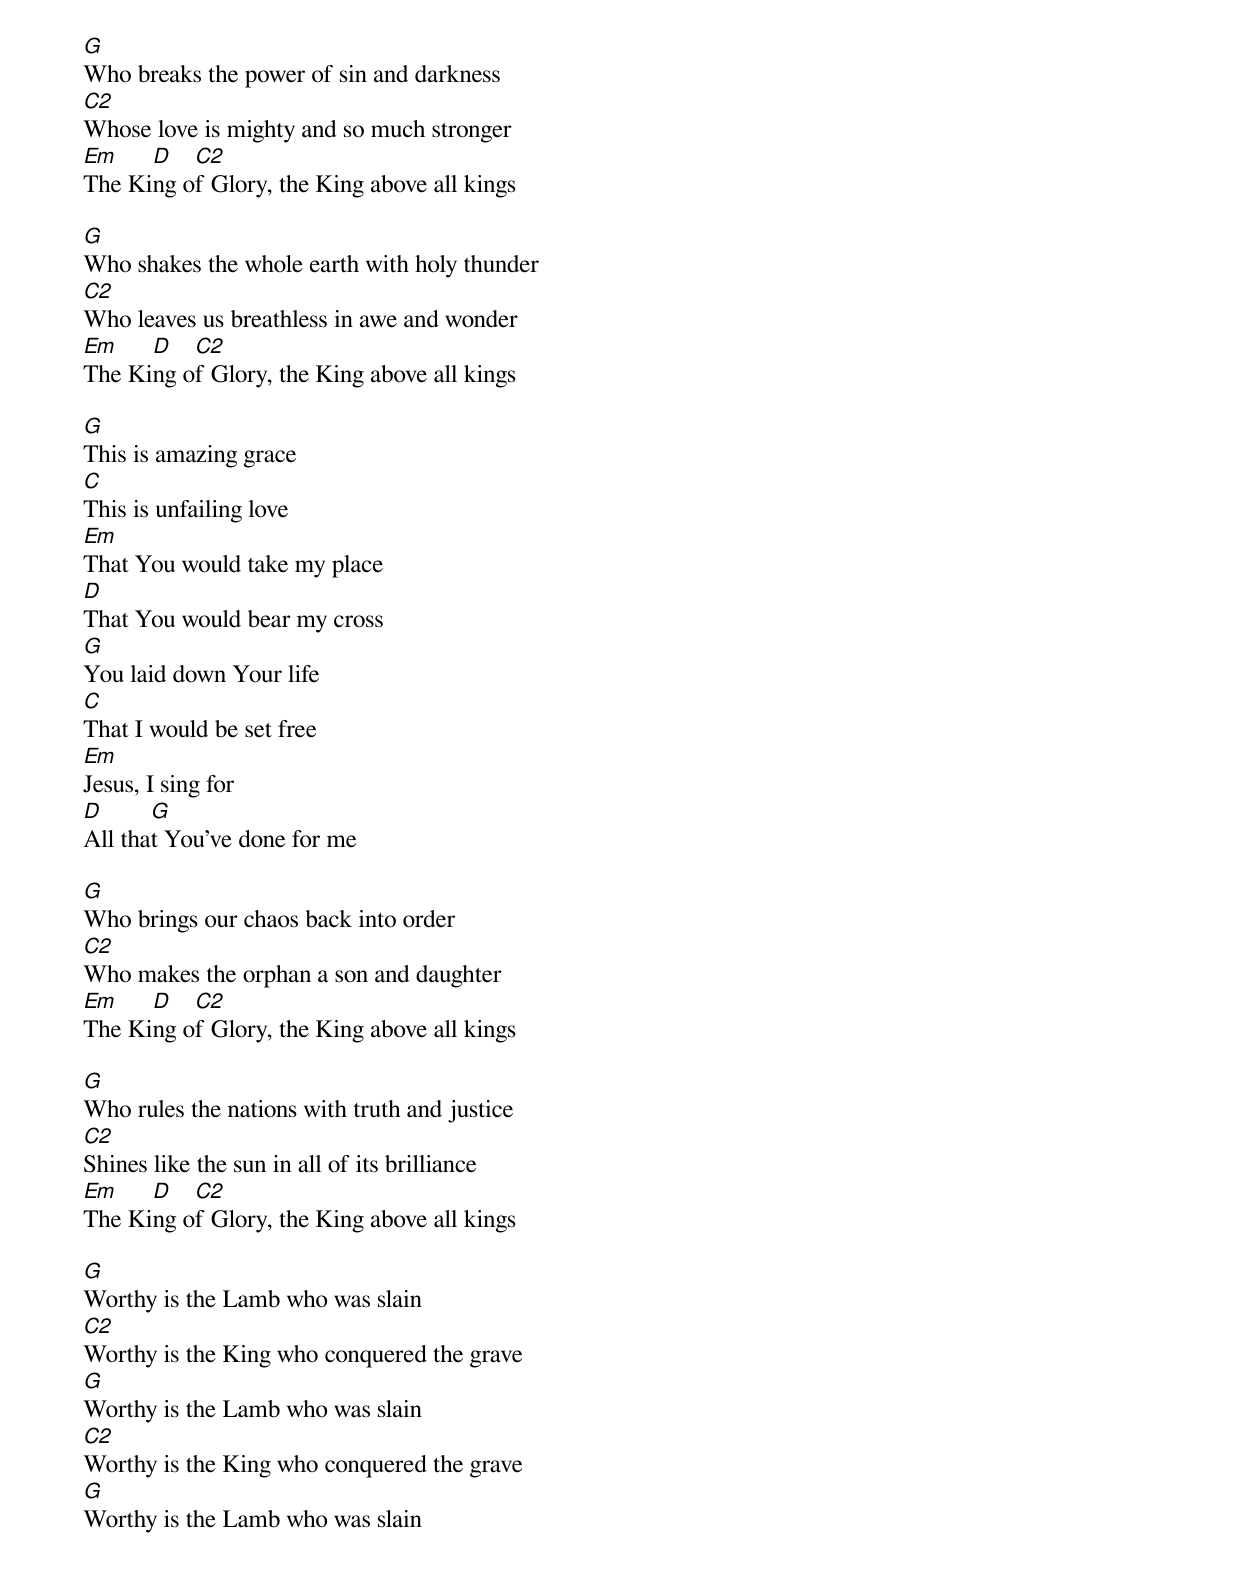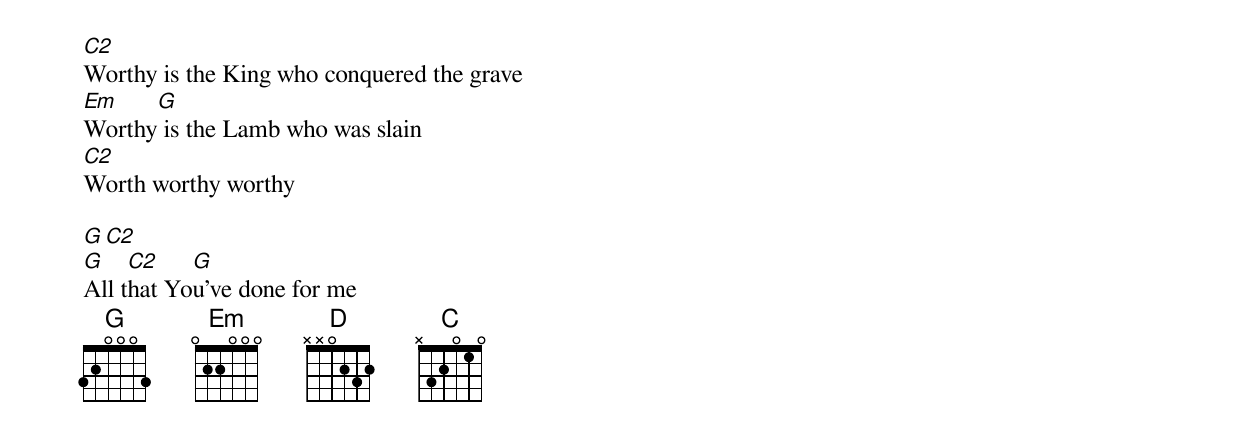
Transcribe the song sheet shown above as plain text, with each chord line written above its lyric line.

G
Who breaks the power of sin and darkness
C2
Whose love is mighty and so much stronger
Em    D   C2
The King of Glory, the King above all kings

G
Who shakes the whole earth with holy thunder
C2
Who leaves us breathless in awe and wonder
Em    D   C2
The King of Glory, the King above all kings

G
This is amazing grace
C
This is unfailing love
Em
That You would take my place
D
That You would bear my cross
G
You laid down Your life
C
That I would be set free
Em
Jesus, I sing for
D      G
All that You've done for me

G
Who brings our chaos back into order
C2
Who makes the orphan a son and daughter
Em    D   C2
The King of Glory, the King above all kings

G
Who rules the nations with truth and justice
C2
Shines like the sun in all of its brilliance
Em    D   C2
The King of Glory, the King above all kings

G
Worthy is the Lamb who was slain
C2
Worthy is the King who conquered the grave
G
Worthy is the Lamb who was slain
C2
Worthy is the King who conquered the grave
G
Worthy is the Lamb who was slain
C2
Worthy is the King who conquered the grave
Em    G
Worthy is the Lamb who was slain
C2
Worth worthy worthy

G    C2
G    C2    G
All that You've done for me
